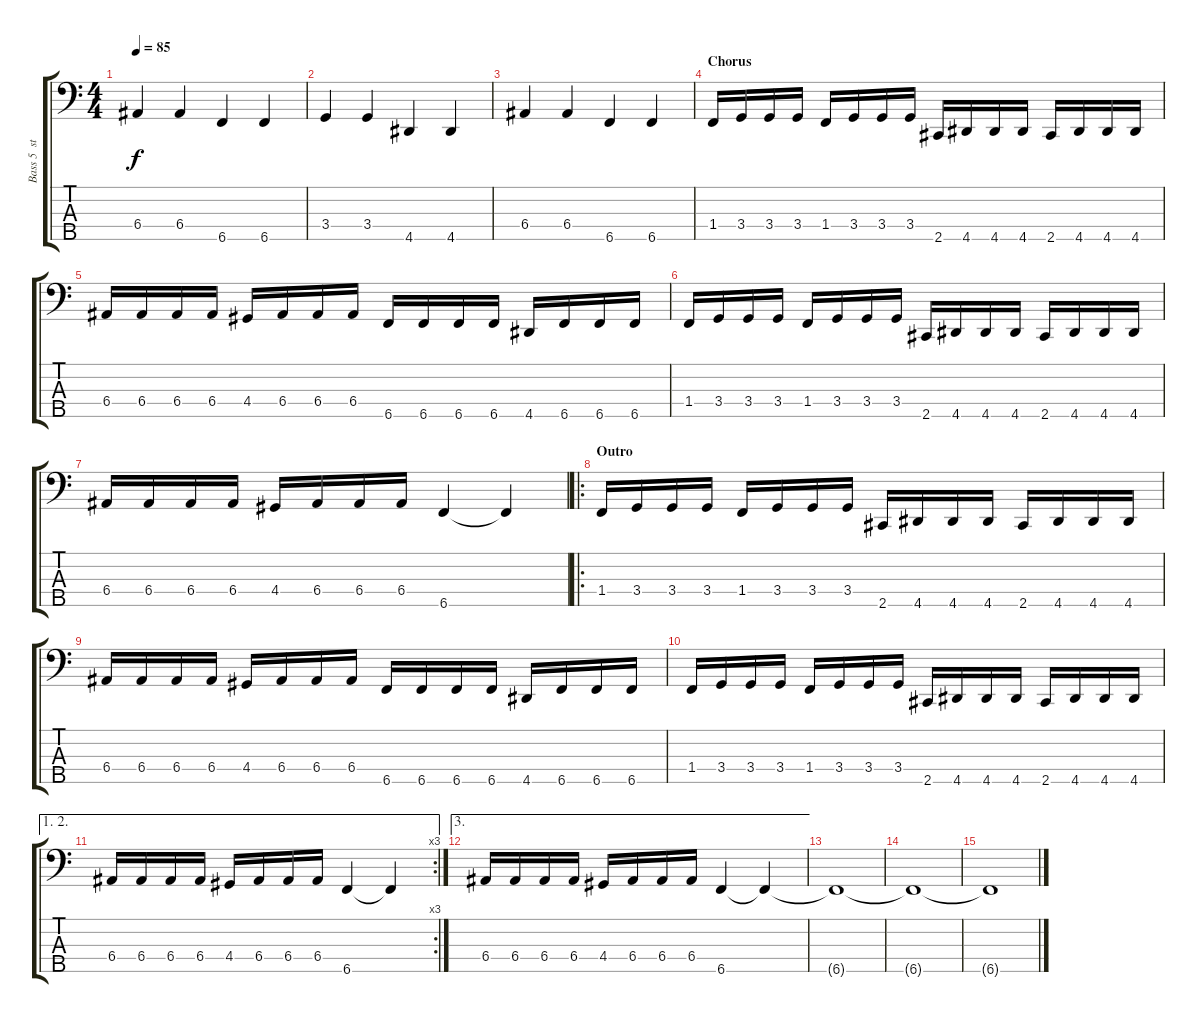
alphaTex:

\track ("Bass 5  strings" "Bass 5  st") {instrument electricbassfinger}
\staff {score tabs}
\tuning (G2 D2 A1 E1 B0) {hide}
\ts (4 4)
\tempo 85
\clef f4
\ks c
6.4.4{dy f} 6.4.4 6.5.4 6.5.4 |
3.4.4 3.4.4 4.5.4 4.5.4 |
6.4.4 6.4.4 6.5.4 6.5.4 |
\section ("" "Chorus")
1.4.16 3.4.16 3.4.16 3.4.16 1.4.16 3.4.16 3.4.16 3.4.16 2.5.16 4.5.16 4.5.16 4.5.16 2.5.16 4.5.16 4.5.16 4.5.16 |
6.4.16 6.4.16 6.4.16 6.4.16 4.4.16 6.4.16 6.4.16 6.4.16 6.5.16 6.5.16 6.5.16 6.5.16 4.5.16 6.5.16 6.5.16 6.5.16 |
1.4.16 3.4.16 3.4.16 3.4.16 1.4.16 3.4.16 3.4.16 3.4.16 2.5.16 4.5.16 4.5.16 4.5.16 2.5.16 4.5.16 4.5.16 4.5.16 |
6.4.16 6.4.16 6.4.16 6.4.16 4.4.16 6.4.16 6.4.16 6.4.16 6.5.4 6.5{t}.4 |
\ro
\section ("" "Outro")
1.4.16 3.4.16 3.4.16 3.4.16 1.4.16 3.4.16 3.4.16 3.4.16 2.5.16 4.5.16 4.5.16 4.5.16 2.5.16 4.5.16 4.5.16 4.5.16 |
6.4.16 6.4.16 6.4.16 6.4.16 4.4.16 6.4.16 6.4.16 6.4.16 6.5.16 6.5.16 6.5.16 6.5.16 4.5.16 6.5.16 6.5.16 6.5.16 |
1.4.16 3.4.16 3.4.16 3.4.16 1.4.16 3.4.16 3.4.16 3.4.16 2.5.16 4.5.16 4.5.16 4.5.16 2.5.16 4.5.16 4.5.16 4.5.16 |
\ae (1 2)
\rc 3
6.4.16 6.4.16 6.4.16 6.4.16 4.4.16 6.4.16 6.4.16 6.4.16 6.5.4 6.5{t}.4 |
\ae 3
6.4.16 6.4.16 6.4.16 6.4.16 4.4.16 6.4.16 6.4.16 6.4.16 6.5.4 6.5{t}.4 |
6.5{t}.1 |
6.5{t}.1 |
6.5{t}.1
